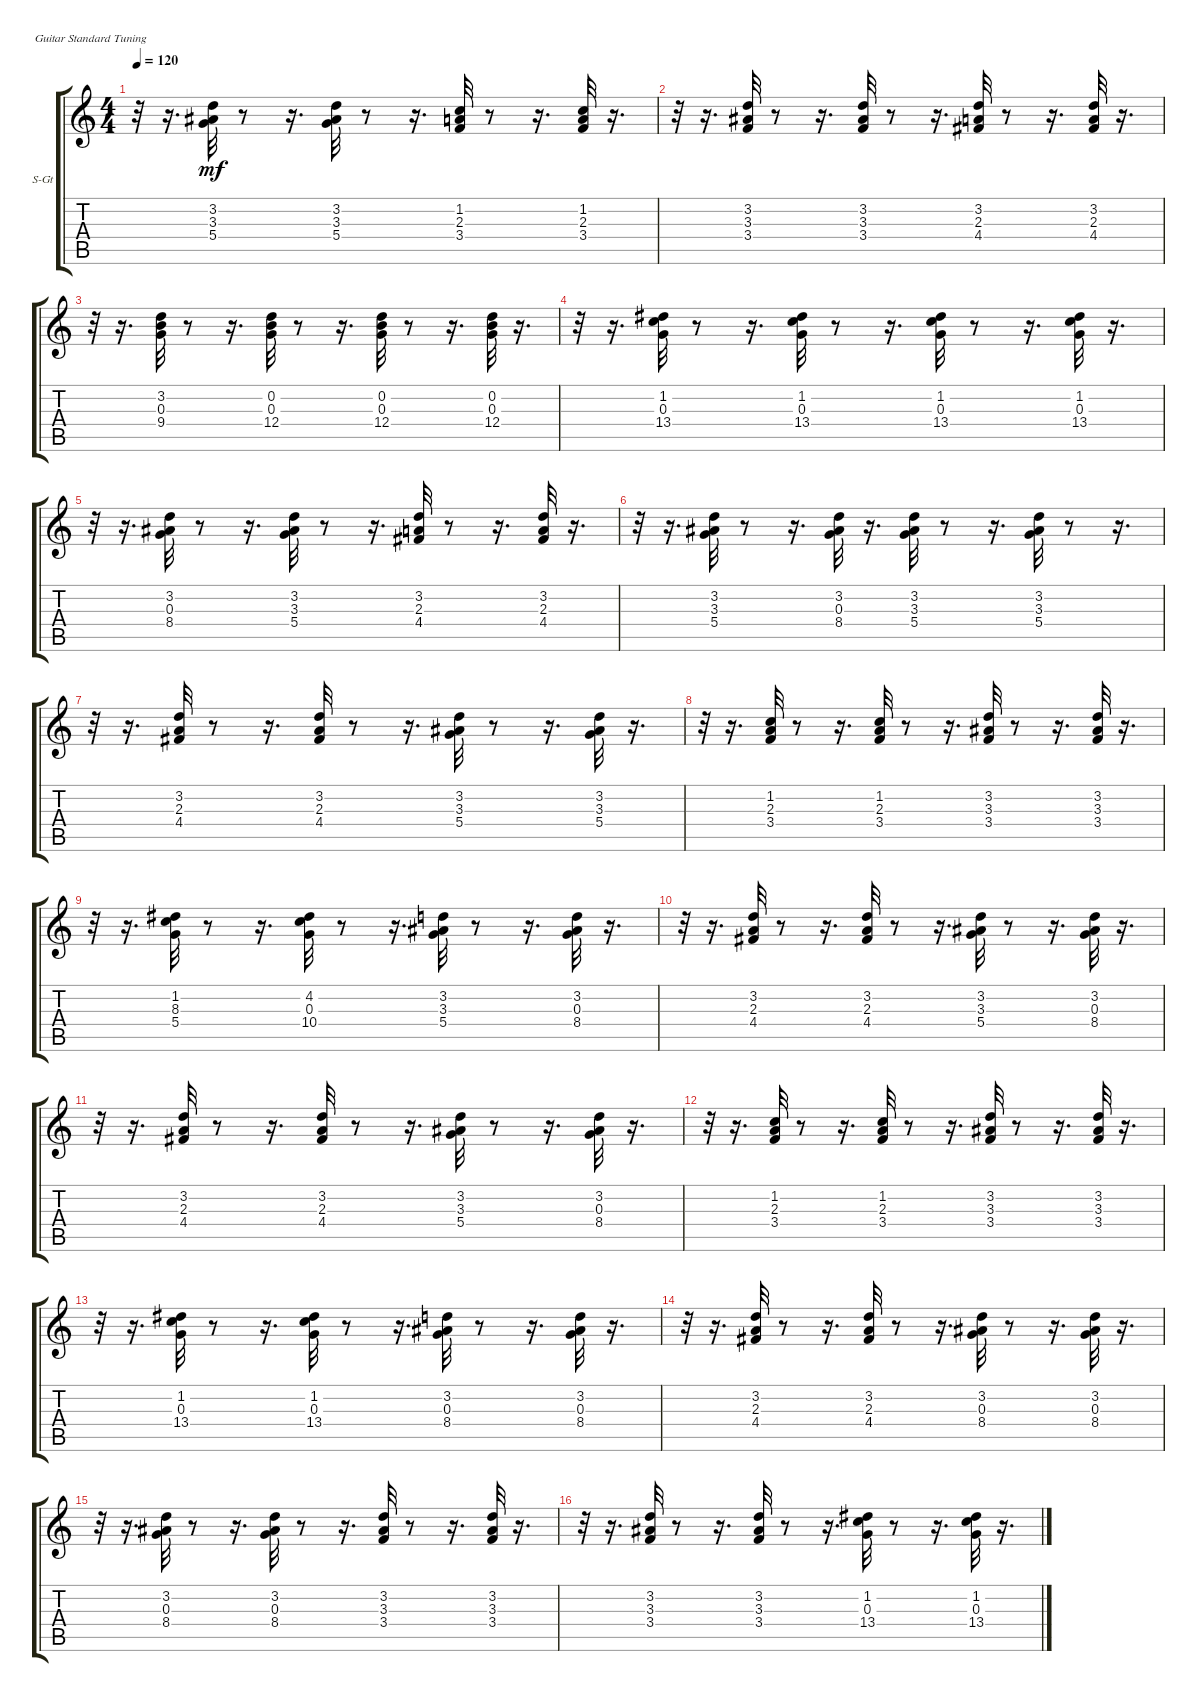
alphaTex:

\bracketExtendMode groupsimilarinstruments
\firstSystemTrackNameOrientation horizontal
\otherSystemsTrackNameOrientation horizontal
\track ("Гитара" "S-Gt") {instrument acousticguitarsteel}
\staff {score tabs}
\tuning (E4 B3 G3 D3 A2 E2)
\ts (4 4)
\tempo 120
\clef g2
\ks c
r.32{dy mf} r.16{d} (3.3 5.4 3.2).32 r.8 r.16{d} (3.3 3.2 5.4).32 r.8 r.16{d} (1.2 3.4 2.3).32 r.8 r.16{d} (1.2 2.3 3.4).32 r.16{d} |
r.32 r.16{d} (3.3 3.4 3.2).32 r.8 r.16{d} (3.3 3.2 3.4).32 r.8 r.16{d} (4.4 3.2 2.3).32 r.8 r.16{d} (3.2 4.4 2.3).32 r.16{d} |
r.32 r.16{d} (0.3 3.2 9.4).32 r.8 r.16{d} (0.3 0.2 12.4).32 r.8 r.16{d} (0.2 0.3 12.4).32 r.8 r.16{d} (0.2 0.3 12.4).32 r.16{d} |
r.32 r.16{d} (0.3 1.2 13.4).32 r.8 r.16{d} (1.2 0.3 13.4).32 r.8 r.16{d} (0.3 1.2 13.4).32 r.8 r.16{d} (0.3 1.2 13.4).32 r.16{d} |
r.32 r.16{d} (0.3 3.2 8.4).32 r.8 r.16{d} (3.3 5.4 3.2).32 r.8 r.16{d} (4.4 3.2 2.3).32 r.8 r.16{d} (4.4 2.3 3.2).32 r.16{d} |
r.32 r.16{d} (3.3 5.4 3.2).32 r.8 r.16{d} (0.3 3.2 8.4).32 r.16{d} (3.2 3.3 5.4).32 r.8 r.16{d} (3.2 3.3 5.4).32 r.8 r.16{d} |
r.32 r.16{d} (4.4 2.3 3.2).32 r.8 r.16{d} (4.4 3.2 2.3).32 r.8 r.16{d} (3.3 5.4 3.2).32 r.8 r.16{d} (3.3 5.4 3.2).32 r.16{d} |
r.32 r.16{d} (1.2 3.4 2.3).32 r.8 r.16{d} (1.2 3.4 2.3).32 r.8 r.16{d} (3.4 3.3 3.2).32 r.8 r.16{d} (3.4 3.2 3.3).32 r.16{d} |
r.32 r.16{d} (1.2 8.3 5.4).32 r.8 r.16{d} (0.3 4.2 10.4).32 r.8 r.16{d} (3.3 5.4 3.2).32 r.8 r.16{d} (0.3 8.4 3.2).32 r.16{d} |
r.32 r.16{d} (4.4 3.2 2.3).32 r.8 r.16{d} (4.4 3.2 2.3).32 r.8 r.16{d} (3.3 3.2 5.4).32 r.8 r.16{d} (3.2 0.3 8.4).32 r.16{d} |
r.32 r.16{d} (2.3 4.4 3.2).32 r.8 r.16{d} (4.4 3.2 2.3).32 r.8 r.16{d} (3.3 5.4 3.2).32 r.8 r.16{d} (0.3 8.4 3.2).32 r.16{d} |
r.32 r.16{d} (3.4 2.3 1.2).32 r.8 r.16{d} (1.2 3.4 2.3).32 r.8 r.16{d} (3.4 3.2 3.3).32 r.8 r.16{d} (3.3 3.4 3.2).32 r.16{d} |
r.32 r.16{d} (1.2 0.3 13.4).32 r.8 r.16{d} (0.3 1.2 13.4).32 r.8 r.16{d} (0.3 3.2 8.4).32 r.8 r.16{d} (0.3 8.4 3.2).32 r.16{d} |
r.32 r.16{d} (2.3 4.4 3.2).32 r.8 r.16{d} (2.3 4.4 3.2).32 r.8 r.16{d} (0.3 3.2 8.4).32 r.8 r.16{d} (3.2 0.3 8.4).32 r.16{d} |
r.32 r.16{d} (0.3 3.2 8.4).32 r.8 r.16{d} (0.3 3.2 8.4).32 r.8 r.16{d} (3.4 3.2 3.3).32 r.8 r.16{d} (3.4 3.2 3.3).32 r.16{d} |
r.32 r.16{d} (3.4 3.2 3.3).32 r.8 r.16{d} (3.3 3.4 3.2).32 r.8 r.16{d} (1.2 0.3 13.4).32 r.8 r.16{d} (0.3 1.2 13.4).32 r.16{d}
